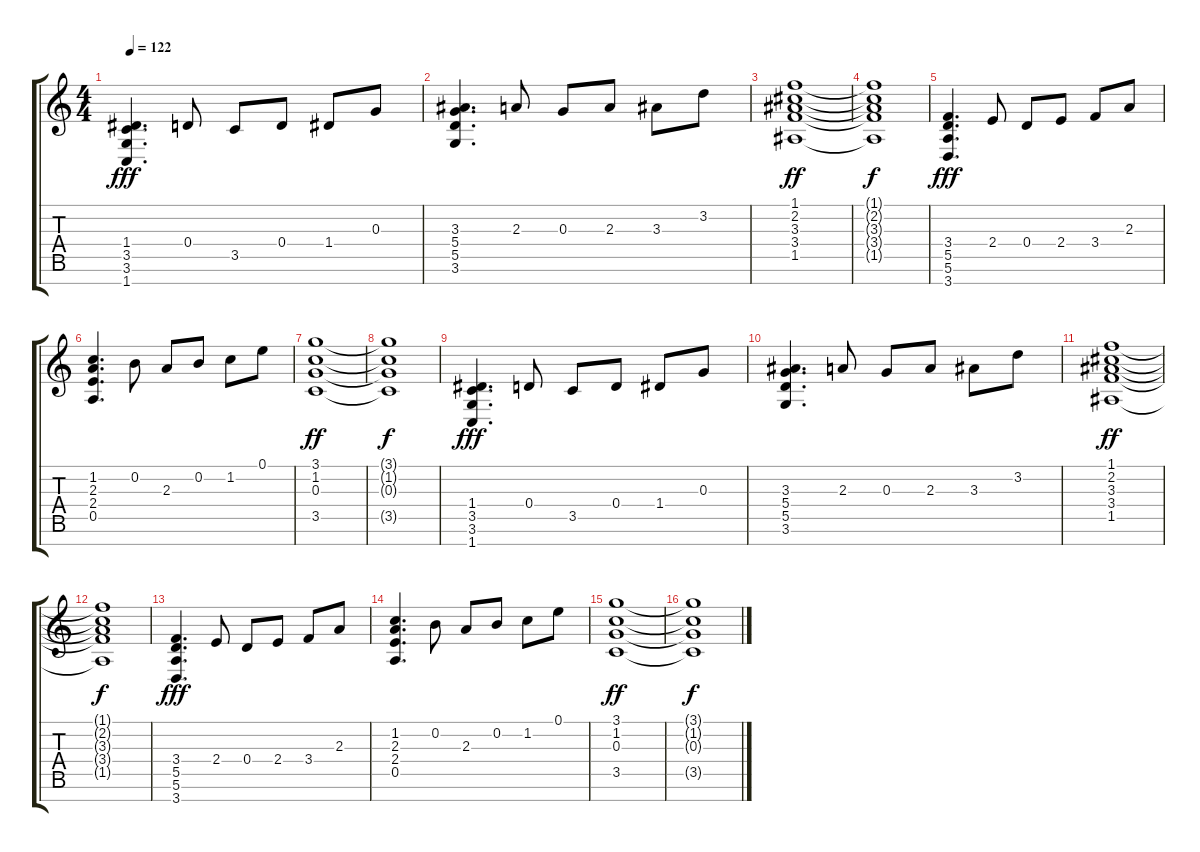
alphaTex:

\track "" {solo instrument distortionguitar}
\staff {score tabs}
\tuning (E4 B3 G3 D3 A2 E2 B1) {hide}
\ts (4 4)
\tempo 122
\clef g2
\ks c
(1.4 3.5 3.6 1.7).4{d dy fff} 0.4.8 3.5.8 0.4.8 1.4.8 0.3.8 |
(3.3 5.4 5.5 3.6).4{d} 2.3.8 0.3.8 2.3.8 3.3.8 3.2.8 |
(1.1 2.2 3.3 3.4 1.5).1{dy ff} |
(1.1{t} 2.2{t} 3.3{t} 3.4{t} 1.5{t}).1{dy f} |
(3.4 5.5 5.6 3.7).4{d dy fff} 2.4.8 0.4.8 2.4.8 3.4.8 2.3.8 |
(1.2 2.3 2.4 0.5).4{d} 0.2.8 2.3.8 0.2.8 1.2.8 0.1.8 |
(3.1 1.2 0.3 3.5).1{dy ff} |
(3.1{t} 1.2{t} 0.3{t} 3.5{t}).1{dy f} |
(1.4 3.5 3.6 1.7).4{d dy fff} 0.4.8 3.5.8 0.4.8 1.4.8 0.3.8 |
(3.3 5.4 5.5 3.6).4{d} 2.3.8 0.3.8 2.3.8 3.3.8 3.2.8 |
(1.1 2.2 3.3 3.4 1.5).1{dy ff} |
(1.1{t} 2.2{t} 3.3{t} 3.4{t} 1.5{t}).1{dy f} |
(3.4 5.5 5.6 3.7).4{d dy fff} 2.4.8 0.4.8 2.4.8 3.4.8 2.3.8 |
(1.2 2.3 2.4 0.5).4{d} 0.2.8 2.3.8 0.2.8 1.2.8 0.1.8 |
(3.1 1.2 0.3 3.5).1{dy ff} |
(3.1{t} 1.2{t} 0.3{t} 3.5{t}).1{dy f}
